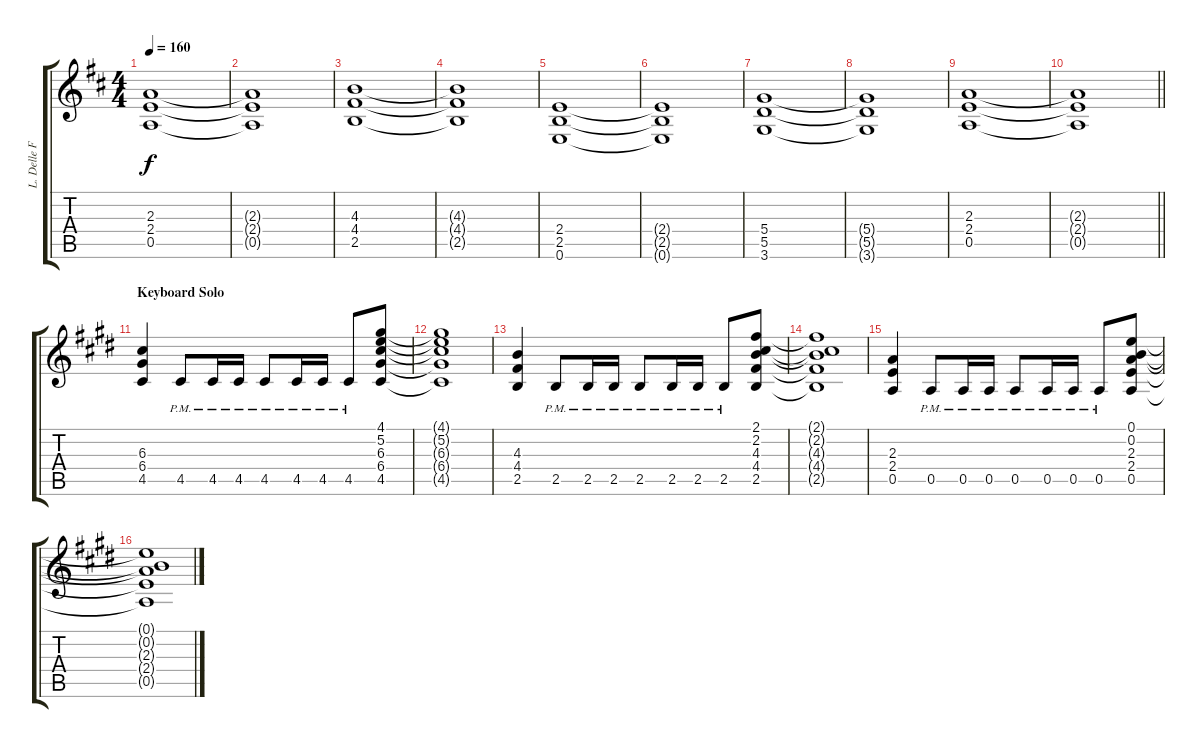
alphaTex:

\track ("L. Delle Fave (Dist. Guitar R)" "L. Delle F") {instrument overdrivenguitar}
\staff {score tabs}
\tuning (E4 B3 G3 D3 A2 E2) {hide}
\ts (4 4)
\tempo 160
\clef g2
\ks bminor
(2.3 2.4 0.5).1{dy f} |
(2.3{t} 2.4{t} 0.5{t}).1 |
(4.3 4.4 2.5).1 |
(4.3{t} 4.4{t} 2.5{t}).1 |
(2.4 2.5 0.6).1 |
(2.4{t} 2.5{t} 0.6{t}).1 |
(5.4 5.5 3.6).1 |
(5.4{t} 5.5{t} 3.6{t}).1 |
(2.3 2.4 0.5).1 |
\barLineRight lightlight
(2.3{t} 2.4{t} 0.5{t}).1 |
\section ("" "Keyboard Solo")
\ks c#minor
(6.3 6.4 4.5).4 4.5{pm}.8 4.5{pm}.16 4.5{pm}.16 4.5{pm}.8 4.5{pm}.16 4.5{pm}.16 4.5{pm}.8 (4.1 5.2 6.3 6.4 4.5).8 |
(4.1{t} 5.2{t} 6.3{t} 6.4{t} 4.5{t}).1 |
(4.3 4.4 2.5).4 2.5{pm}.8 2.5{pm}.16 2.5{pm}.16 2.5{pm}.8 2.5{pm}.16 2.5{pm}.16 2.5{pm}.8 (2.1 2.2 4.3 4.4 2.5).8 |
(2.1{t} 2.2{t} 4.3{t} 4.4{t} 2.5{t}).1 |
(2.3 2.4 0.5).4 0.5{pm}.8 0.5{pm}.16 0.5{pm}.16 0.5{pm}.8 0.5{pm}.16 0.5{pm}.16 0.5{pm}.8 (0.1 0.2 2.3 2.4 0.5).8 |
(0.1{t} 0.2{t} 2.3{t} 2.4{t} 0.5{t}).1
